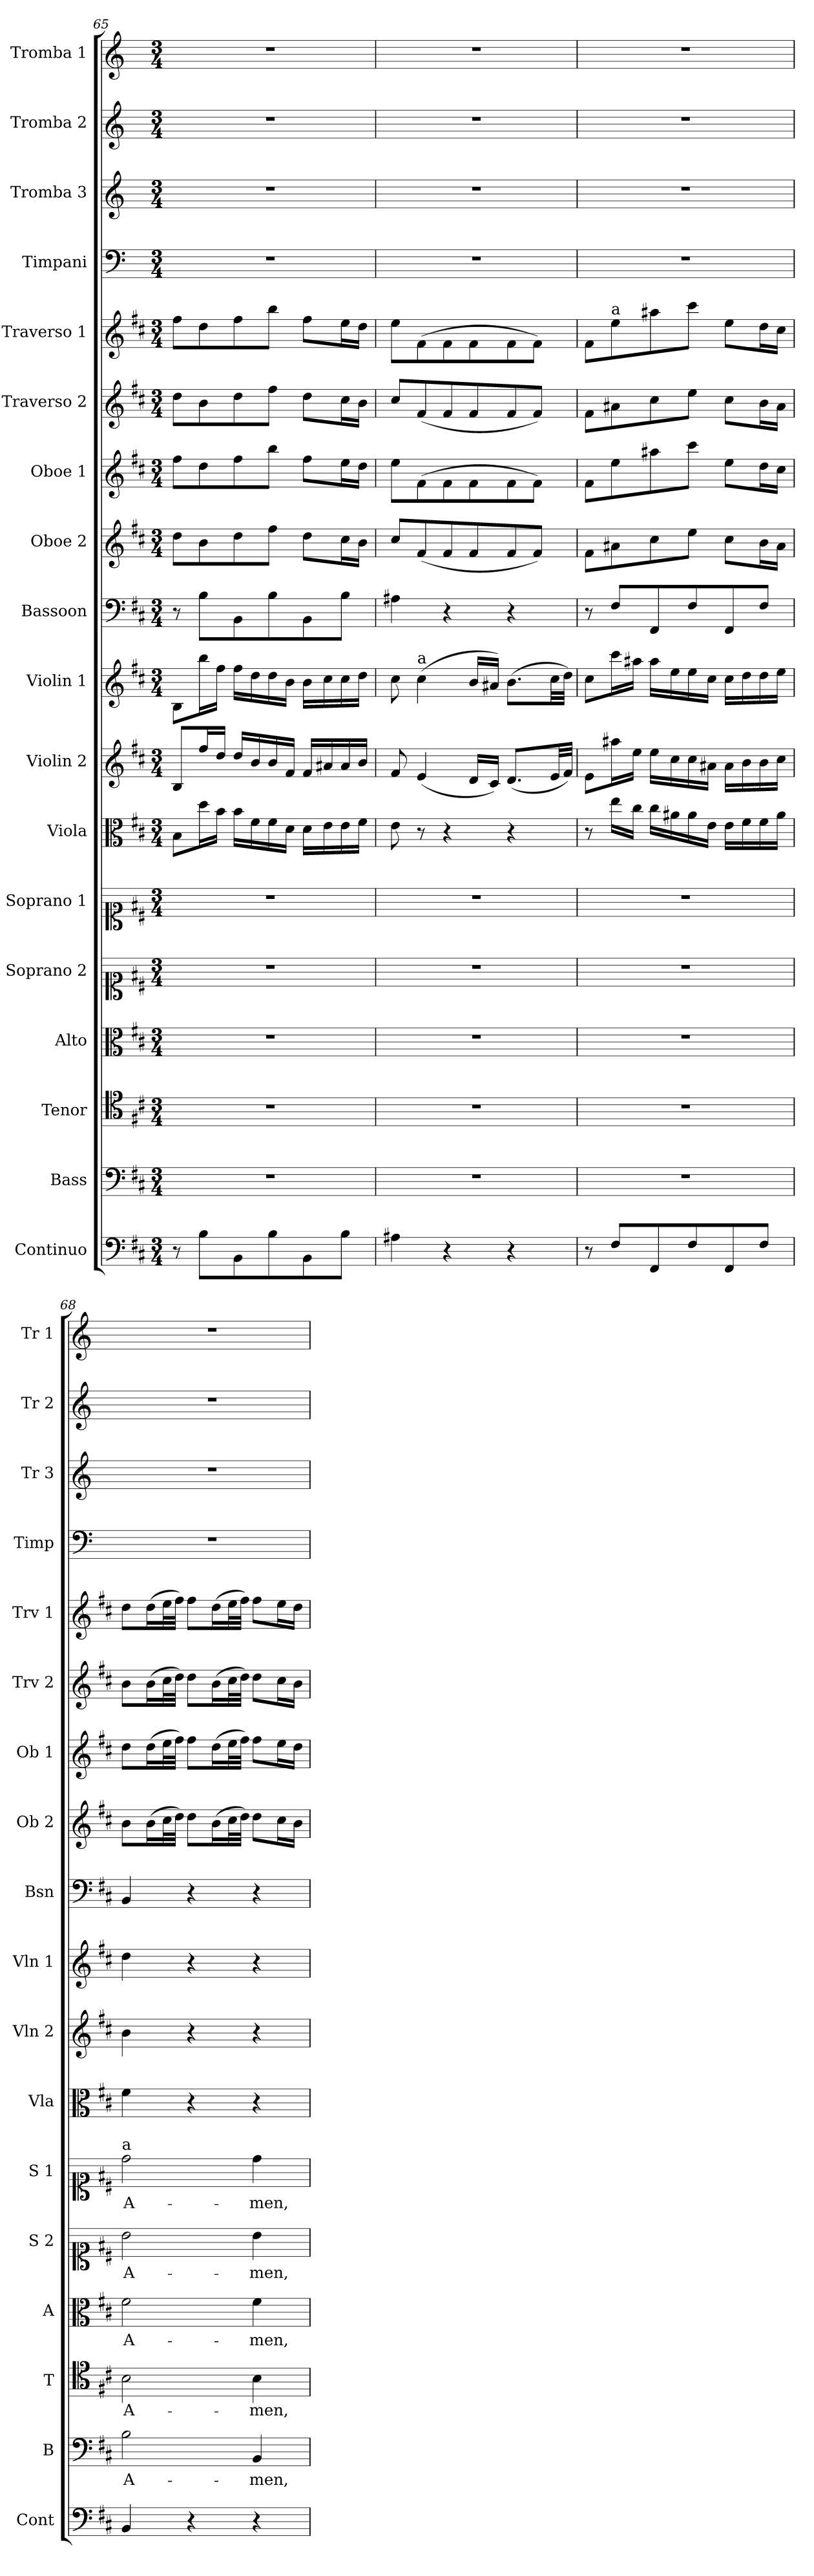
**kern	**kern	**text	**kern	**text	**kern	**text	**kern	**text	**kern	**text	**kern	**kern	**kern	**kern	**kern	**kern	**kern	**kern	**kern	**kern	**kern	**kern
*part18	*part17	*part17	*part16	*part16	*part15	*part15	*part14	*part14	*part13	*part13	*part12	*part11	*part10	*part9	*part8	*part7	*part6	*part5	*part4	*part3	*part2	*part1
*staff18	*staff17	*staff17	*staff16	*staff16	*staff15	*staff15	*staff14	*staff14	*staff13	*staff13	*staff12	*staff11	*staff10	*staff9	*staff8	*staff7	*staff6	*staff5	*staff4	*staff3	*staff2	*staff1
*I"Continuo	*I"Bass	*	*I"Tenor	*	*I"Alto	*	*I"Soprano 2	*	*I"Soprano 1	*	*I"Viola	*I"Violin 2	*I"Violin 1	*I"Bassoon	*I"Oboe 2	*I"Oboe 1	*I"Traverso 2	*I"Traverso 1	*I"Timpani	*I"Tromba 3	*I"Tromba 2	*I"Tromba 1
*I'Cont	*I'B	*	*I'T	*	*I'A	*	*I'S 2	*	*I'S 1	*	*I'Vla	*I'Vln 2	*I'Vln 1	*I'Bsn	*I'Ob 2	*I'Ob 1	*I'Trv 2	*I'Trv 1	*I'Timp	*I'Tr 3	*I'Tr 2	*I'Tr 1
!!LO:PB:g=z
*clefF4	*clefF4	*	*clefC4	*	*clefC3	*	*clefC1	*	*clefC1	*	*clefC3	*clefG2	*clefG2	*clefF4	*clefG2	*clefG2	*clefG2	*clefG2	*clefF4	*clefG2	*clefG2	*clefG2
*	*	*	*	*	*	*	*	*	*	*	*	*	*	*	*	*	*	*	*ITrd-1c-2	*ITrd-1c-2	*ITrd-1c-2	*ITrd-1c-2
*k[f#c#]	*k[f#c#]	*	*k[f#c#]	*	*k[f#c#]	*	*k[f#c#]	*	*k[f#c#]	*	*k[f#c#]	*k[f#c#]	*k[f#c#]	*k[f#c#]	*k[f#c#]	*k[f#c#]	*k[f#c#]	*k[f#c#]	*k[f#c#]	*k[f#c#]	*k[f#c#]	*k[f#c#]
*M3/4	*M3/4	*	*M3/4	*	*M3/4	*	*M3/4	*	*M3/4	*	*M3/4	*M3/4	*M3/4	*M3/4	*M3/4	*M3/4	*M3/4	*M3/4	*M3/4	*M3/4	*M3/4	*M3/4
=65	=65	=65	=65	=65	=65	=65	=65	=65	=65	=65	=65	=65	=65	=65	=65	=65	=65	=65	=65	=65	=65	=65
8r	2.r	.	2.r	.	2.r	.	2.r	.	2.r	.	8B\L	8B/L	8B\L	8r	8dd\L	8ff#\L	8dd\L	8ff#\L	2.r	2.r	2.r	2.r
8B\L	.	.	.	.	.	.	.	.	.	.	16dd\L	16ff#/L	16bb\L	8B\L	8b\	8dd\	8b\	8dd\	.	.	.	.
.	.	.	.	.	.	.	.	.	.	.	16b\JJ	16dd/JJ	16ff#\JJ	.	.	.	.	.	.	.	.	.
8BB\	.	.	.	.	.	.	.	.	.	.	16b\LL	16dd/LL	16ff#\LL	8BB\	8dd\	8ff#\	8dd\	8ff#\	.	.	.	.
.	.	.	.	.	.	.	.	.	.	.	16f#\	16b/	16dd\	.	.	.	.	.	.	.	.	.
8B\	.	.	.	.	.	.	.	.	.	.	16f#\	16b/	16dd\	8B\	8ff#\J	8bb\J	8ff#\J	8bb\J	.	.	.	.
.	.	.	.	.	.	.	.	.	.	.	16d\JJ	16f#/JJ	16b\JJ	.	.	.	.	.	.	.	.	.
8BB\	.	.	.	.	.	.	.	.	.	.	16d\LL	16f#/LL	16b\LL	8BB\	8dd\L	8ff#\L	8dd\L	8ff#\L	.	.	.	.
.	.	.	.	.	.	.	.	.	.	.	16e\	16a#X/	16cc#\	.	.	.	.	.	.	.	.	.
8B\J	.	.	.	.	.	.	.	.	.	.	16e\	16a#/	16cc#\	8B\J	16cc#\L	16ee\L	16cc#\L	16ee\L	.	.	.	.
.	.	.	.	.	.	.	.	.	.	.	16f#\JJ	16b/JJ	16dd\JJ	.	16b\JJ	16dd\JJ	16b\JJ	16dd\JJ	.	.	.	.
=66	=66	=66	=66	=66	=66	=66	=66	=66	=66	=66	=66	=66	=66	=66	=66	=66	=66	=66	=66	=66	=66	=66
4A#X\	2.r	.	2.r	.	2.r	.	2.r	.	2.r	.	8e\	8f#/	8cc#\	4A#X\	8cc#/L	8ee\L	8cc#/L	8ee\L	2.r	2.r	2.r	2.r
!	!	!	!	!	!	!	!	!	!	!	!	!	!LO:TX:a:t=a	!	!	!	!	!	!	!	!	!
.	.	.	.	.	.	.	.	.	.	.	8r	(4e/	(4cc#\	.	(8f#/	(8f#\	(8f#/	(8f#\	.	.	.	.
4r	.	.	.	.	.	.	.	.	.	.	4r	.	.	4r	8f#/	8f#\	8f#/	8f#\	.	.	.	.
.	.	.	.	.	.	.	.	.	.	.	.	16d/LL	16b/LL	.	8f#/	8f#\	8f#/	8f#\	.	.	.	.
.	.	.	.	.	.	.	.	.	.	.	.	16c#/JJ)	16a#X/JJ)	.	.	.	.	.	.	.	.	.
4r	.	.	.	.	.	.	.	.	.	.	4r	(8.d/L	(8.b\L	4r	8f#/	8f#\	8f#/	8f#\	.	.	.	.
.	.	.	.	.	.	.	.	.	.	.	.	.	.	.	8f#/J)	8f#\J)	8f#/J)	8f#\J)	.	.	.	.
.	.	.	.	.	.	.	.	.	.	.	.	32e/LL	32cc#\LL	.	.	.	.	.	.	.	.	.
.	.	.	.	.	.	.	.	.	.	.	.	32f#/JJJ)	32dd\JJJ)	.	.	.	.	.	.	.	.	.
=67	=67	=67	=67	=67	=67	=67	=67	=67	=67	=67	=67	=67	=67	=67	=67	=67	=67	=67	=67	=67	=67	=67
8r	2.r	.	2.r	.	2.r	.	2.r	.	2.r	.	8r	8e\L	8cc#\L	8r	8f#\L	8f#\L	8f#\L	8f#\L	2.r	2.r	2.r	2.r
!	!	!	!	!	!	!	!	!	!	!	!	!	!	!	!	!	!	!LO:TX:a:t=a	!	!	!	!
8F#/L	.	.	.	.	.	.	.	.	.	.	16ee\LL	16aa#X\L	16ccc#\L	8F#/L	8a#X\	8ee\	8a#X\	8ee\	.	.	.	.
.	.	.	.	.	.	.	.	.	.	.	16cc#\JJ	16ee\JJ	16aa#X\JJ	.	.	.	.	.	.	.	.	.
8FF#/	.	.	.	.	.	.	.	.	.	.	16cc#\LL	16ee\LL	16aa#\LL	8FF#/	8cc#\	8aa#X\	8cc#\	8aa#X\	.	.	.	.
.	.	.	.	.	.	.	.	.	.	.	16a#X\	16cc#\	16ee\	.	.	.	.	.	.	.	.	.
8F#/	.	.	.	.	.	.	.	.	.	.	16a#\	16cc#\	16ee\	8F#/	8ee\J	8ccc#\J	8ee\J	8ccc#\J	.	.	.	.
.	.	.	.	.	.	.	.	.	.	.	16e\JJ	16a#X\JJ	16cc#\JJ	.	.	.	.	.	.	.	.	.
8FF#/	.	.	.	.	.	.	.	.	.	.	16e\LL	16a#\LL	16cc#\LL	8FF#/	8cc#\L	8ee\L	8cc#\L	8ee\L	.	.	.	.
.	.	.	.	.	.	.	.	.	.	.	16f#\	16b\	16dd\	.	.	.	.	.	.	.	.	.
8F#/J	.	.	.	.	.	.	.	.	.	.	16f#\	16b\	16dd\	8F#/J	16b\L	16dd\L	16b\L	16dd\L	.	.	.	.
.	.	.	.	.	.	.	.	.	.	.	16a#\JJ	16cc#\JJ	16ee\JJ	.	16a#\JJ	16cc#\JJ	16a#\JJ	16cc#\JJ	.	.	.	.
=68	=68	=68	=68	=68	=68	=68	=68	=68	=68	=68	=68	=68	=68	=68	=68	=68	=68	=68	=68	=68	=68	=68
!	!	!	!	!	!	!	!	!	!LO:TX:a:t=a	!	!	!	!	!	!	!	!	!	!	!	!	!
!	!	!LO:LY:b	!	!LO:LY:b	!	!LO:LY:b	!	!LO:LY:b	!	!LO:LY:b	!	!	!	!	!	!	!	!	!	!	!	!
4BB/	2B\	A-	2B\	A-	2f#\	A-	2b\	A-	2dd\	A-	4f#\	4b\	4dd\	4BB/	8b\L	8dd\L	8b\L	8dd\L	2.r	2.r	2.r	2.r
.	.	.	.	.	.	.	.	.	.	.	.	.	.	.	(16b\L	(16dd\L	(16b\L	(16dd\L	.	.	.	.
.	.	.	.	.	.	.	.	.	.	.	.	.	.	.	32cc#\L	32ee\L	32cc#\L	32ee\L	.	.	.	.
.	.	.	.	.	.	.	.	.	.	.	.	.	.	.	32dd\JJJ)	32ff#\JJJ)	32dd\JJJ)	32ff#\JJJ)	.	.	.	.
4r	.	.	.	.	.	.	.	.	.	.	4r	4r	4r	4r	8dd\L	8ff#\L	8dd\L	8ff#\L	.	.	.	.
.	.	.	.	.	.	.	.	.	.	.	.	.	.	.	(16b\L	(16dd\L	(16b\L	(16dd\L	.	.	.	.
.	.	.	.	.	.	.	.	.	.	.	.	.	.	.	32cc#\L	32ee\L	32cc#\L	32ee\L	.	.	.	.
.	.	.	.	.	.	.	.	.	.	.	.	.	.	.	32dd\JJJ)	32ff#\JJJ)	32dd\JJJ)	32ff#\JJJ)	.	.	.	.
!	!	!LO:LY:b	!	!LO:LY:b	!	!LO:LY:b	!	!LO:LY:b	!	!LO:LY:b	!	!	!	!	!	!	!	!	!	!	!	!
4r	4BB/	-men,	4B\	-men,	4f#\	-men,	4b\	-men,	4dd\	-men,	4r	4r	4r	4r	8dd\L	8ff#\L	8dd\L	8ff#\L	.	.	.	.
.	.	.	.	.	.	.	.	.	.	.	.	.	.	.	16cc#\L	16ee\L	16cc#\L	16ee\L	.	.	.	.
.	.	.	.	.	.	.	.	.	.	.	.	.	.	.	16b\JJ	16dd\JJ	16b\JJ	16dd\JJ	.	.	.	.
=	=	=	=	=	=	=	=	=	=	=	=	=	=	=	=	=	=	=	=	=	=	=
*-	*-	*-	*-	*-	*-	*-	*-	*-	*-	*-	*-	*-	*-	*-	*-	*-	*-	*-	*-	*-	*-	*-
